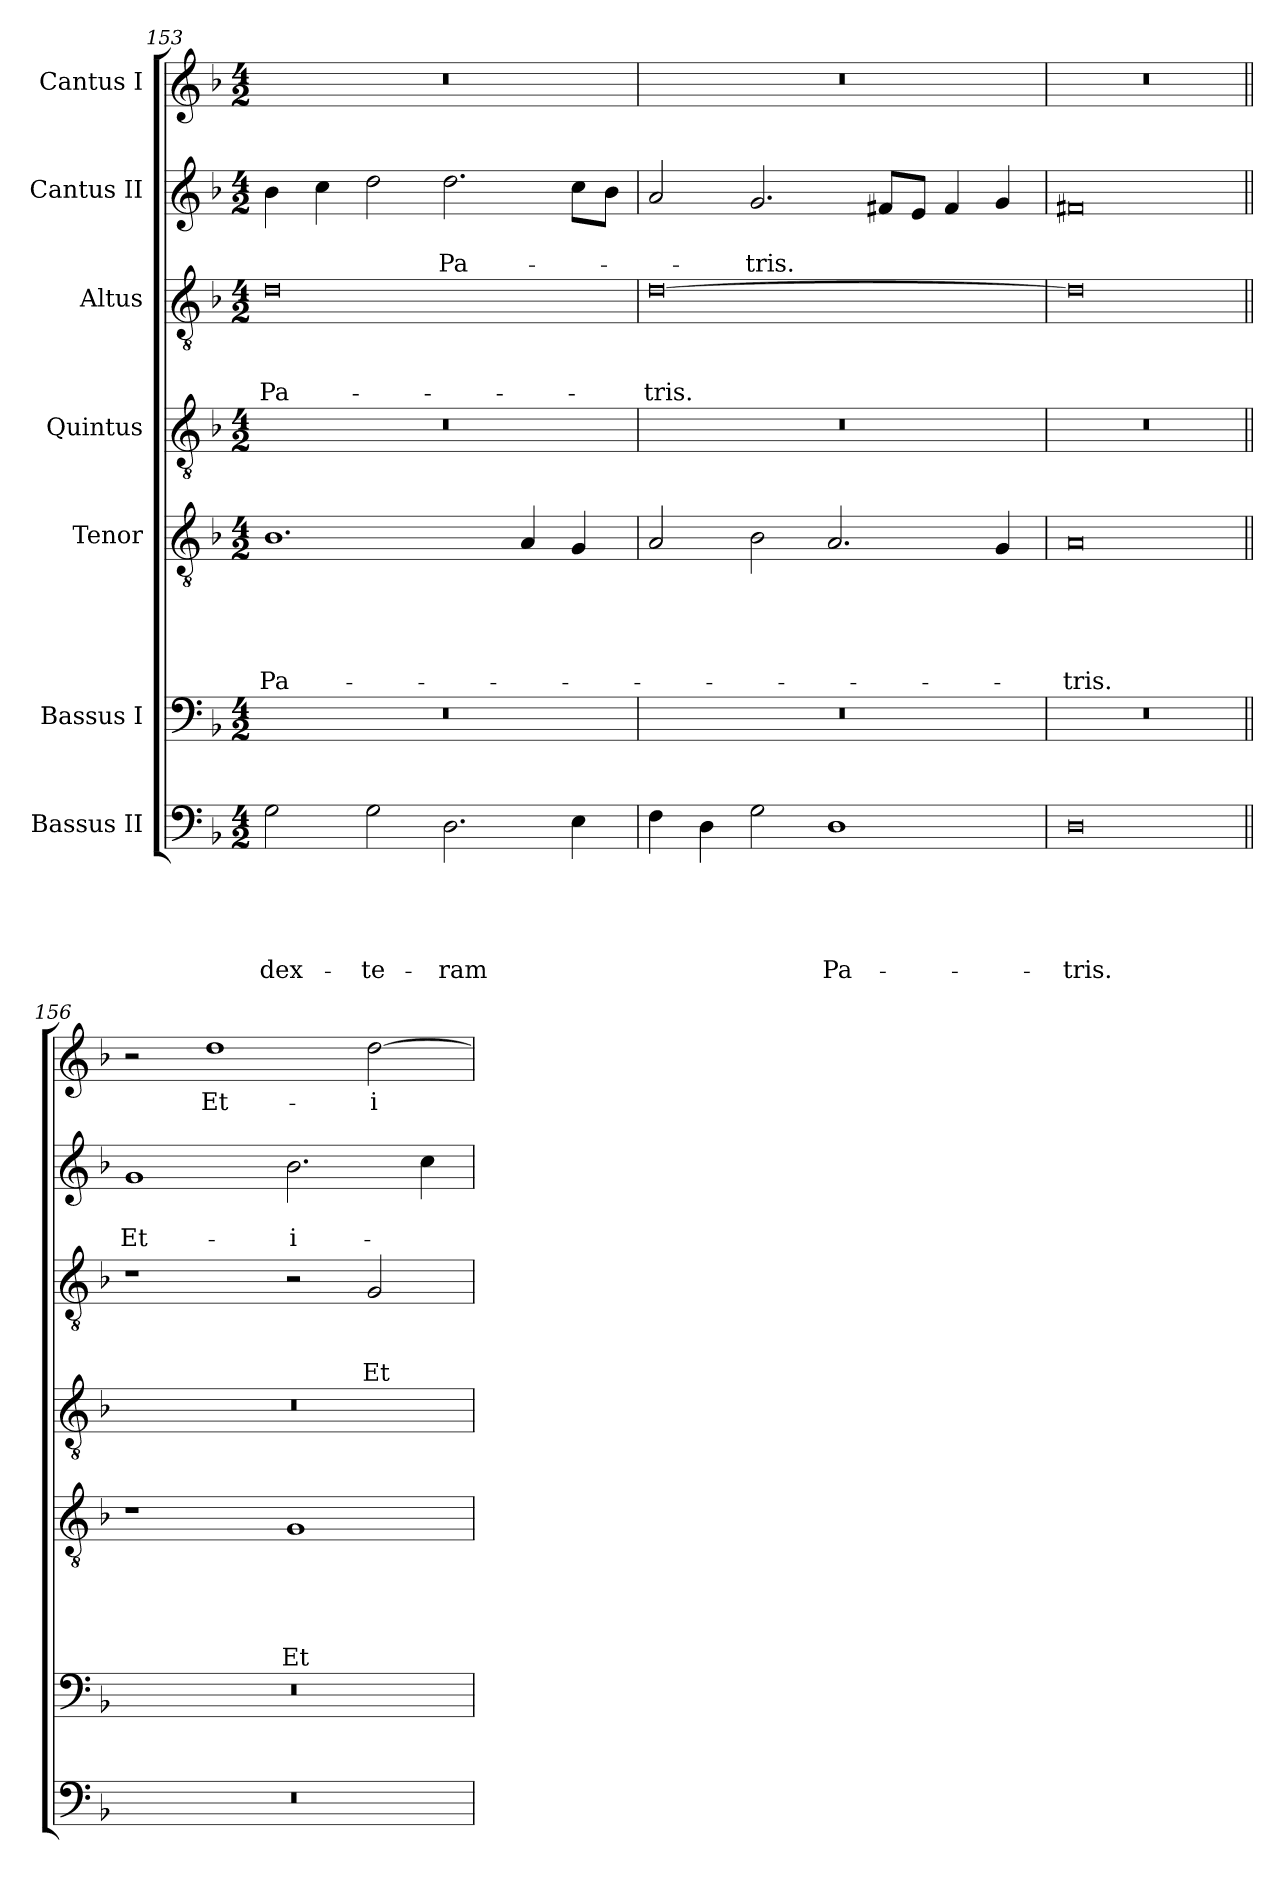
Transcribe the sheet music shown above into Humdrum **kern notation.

**kern	**text	**text	**text	**text	**text	**kern	**kern	**text	**text	**text	**text	**text	**kern	**kern	**text	**text	**text	**kern	**text	**text	**kern	**text
*part7	*part7	*part7	*part7	*part7	*part7	*part6	*part5	*part5	*part5	*part5	*part5	*part5	*part4	*part3	*part3	*part3	*part3	*part2	*part2	*part2	*part1	*part1
*staff7	*staff7	*staff7	*staff7	*staff7	*staff7	*staff6	*staff5	*staff5	*staff5	*staff5	*staff5	*staff5	*staff4	*staff3	*staff3	*staff3	*staff3	*staff2	*staff2	*staff2	*staff1	*staff1
*I"Bassus II	*	*	*	*	*	*I"Bassus I	*I"Tenor	*	*	*	*	*	*I"Quintus	*I"Altus	*	*	*	*I"Cantus II	*	*	*I"Cantus I	*
*clefF4	*	*	*	*	*	*clefF4	*clefGv2	*	*	*	*	*	*clefGv2	*clefGv2	*	*	*	*clefG2	*	*	*clefG2	*
*k[b-]	*	*	*	*	*	*k[b-]	*k[b-]	*	*	*	*	*	*k[b-]	*k[b-]	*	*	*	*k[b-]	*	*	*k[b-]	*
*M4/2	*	*	*	*	*	*M4/2	*M4/2	*	*	*	*	*	*M4/2	*M4/2	*	*	*	*M4/2	*	*	*M4/2	*
=153	=153	=153	=153	=153	=153	=153	=153	=153	=153	=153	=153	=153	=153	=153	=153	=153	=153	=153	=153	=153	=153	=153
2G\	.	.	.	.	dex-	0r	1.B-\	.	.	.	.	Pa-	0r	0d\	.	.	Pa-	4b-\	.	.	0r	.
.	.	.	.	.	.	.	.	.	.	.	.	.	.	.	.	.	.	4cc\	.	.	.	.
2G\	.	.	.	.	-te-	.	.	.	.	.	.	.	.	.	.	.	.	2dd\	.	.	.	.
2.D\	.	.	.	.	-ram	.	.	.	.	.	.	.	.	.	.	.	.	2.dd\	.	Pa-	.	.
.	.	.	.	.	.	.	4A/	.	.	.	.	.	.	.	.	.	.	.	.	.	.	.
4E\	.	.	.	.	.	.	4G/	.	.	.	.	.	.	.	.	.	.	8cc\L	.	.	.	.
.	.	.	.	.	.	.	.	.	.	.	.	.	.	.	.	.	.	8b-\J	.	.	.	.
=154	=154	=154	=154	=154	=154	=154	=154	=154	=154	=154	=154	=154	=154	=154	=154	=154	=154	=154	=154	=154	=154	=154
4F\	.	.	.	.	.	0r	2A/	.	.	.	.	.	0r	[0d\	.	.	-tris.	2a/	.	.	0r	.
4D\	.	.	.	.	.	.	.	.	.	.	.	.	.	.	.	.	.	.	.	.	.	.
2G\	.	.	.	.	.	.	2B-\	.	.	.	.	.	.	.	.	.	.	2.g/	.	-tris.	.	.
1D\	.	.	.	.	Pa-	.	2.A/	.	.	.	.	.	.	.	.	.	.	.	.	.	.	.
.	.	.	.	.	.	.	.	.	.	.	.	.	.	.	.	.	.	8f#X/L	.	.	.	.
.	.	.	.	.	.	.	.	.	.	.	.	.	.	.	.	.	.	8e/J	.	.	.	.
.	.	.	.	.	.	.	.	.	.	.	.	.	.	.	.	.	.	4f#/	.	.	.	.
.	.	.	.	.	.	.	4G/	.	.	.	.	.	.	.	.	.	.	4g/	.	.	.	.
=155	=155	=155	=155	=155	=155	=155	=155	=155	=155	=155	=155	=155	=155	=155	=155	=155	=155	=155	=155	=155	=155	=155
0D\	.	.	.	.	-tris.	0r	0A/	.	.	.	.	-tris.	0r	0d\]	.	.	.	0f#X/	.	.	0r	.
=156||	=156||	=156||	=156||	=156||	=156||	=156||	=156||	=156||	=156||	=156||	=156||	=156||	=156||	=156||	=156||	=156||	=156||	=156||	=156||	=156||	=156||	=156||
0r	.	.	.	.	.	0r	1r	.	.	.	.	.	0r	1r	.	.	.	1g/	.	Et-	2r	.
.	.	.	.	.	.	.	.	.	.	.	.	.	.	.	.	.	.	.	.	.	1dd\	Et-
.	.	.	.	.	.	.	1G/	.	.	.	.	Et-	.	2r	.	.	.	2.b-\	.	i-	.	.
.	.	.	.	.	.	.	.	.	.	.	.	.	.	2G/	.	.	Et-	.	.	.	[2dd\	i-
.	.	.	.	.	.	.	.	.	.	.	.	.	.	.	.	.	.	4cc\	.	.	.	.
=	=	=	=	=	=	=	=	=	=	=	=	=	=	=	=	=	=	=	=	=	=	=
*-	*-	*-	*-	*-	*-	*-	*-	*-	*-	*-	*-	*-	*-	*-	*-	*-	*-	*-	*-	*-	*-	*-
